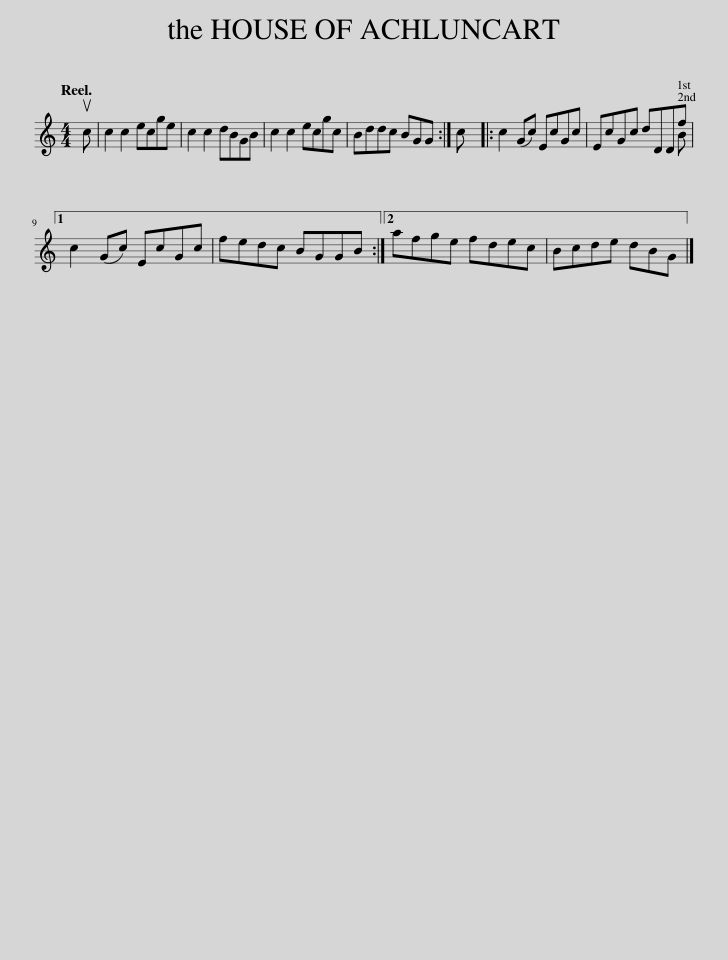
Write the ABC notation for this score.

X:1
%%score ( 1 2 )
L:1/8
Q:1/4=120
M:4/4
I:linebreak $
K:C
V:1 treble
V:2 treble
V:1
 uc | c2 c2 ecge | c2 c2 dBGB | c2 c2 ecgc | Bddc BGG :| %5
 c |: c2 (Gc) EcGc | EcGc dDDf |1$ c2 (Gc) EcGc | fedc BGGB :|2 %10
 afge fdec | Bcde dBG |] %12
V:2
 x | x8 | x8 | x8 | x7 :| %5
 x |: x8 | x7 B |1$ x8 | x8 :|2 %10
 x8 | x7 |] %12
